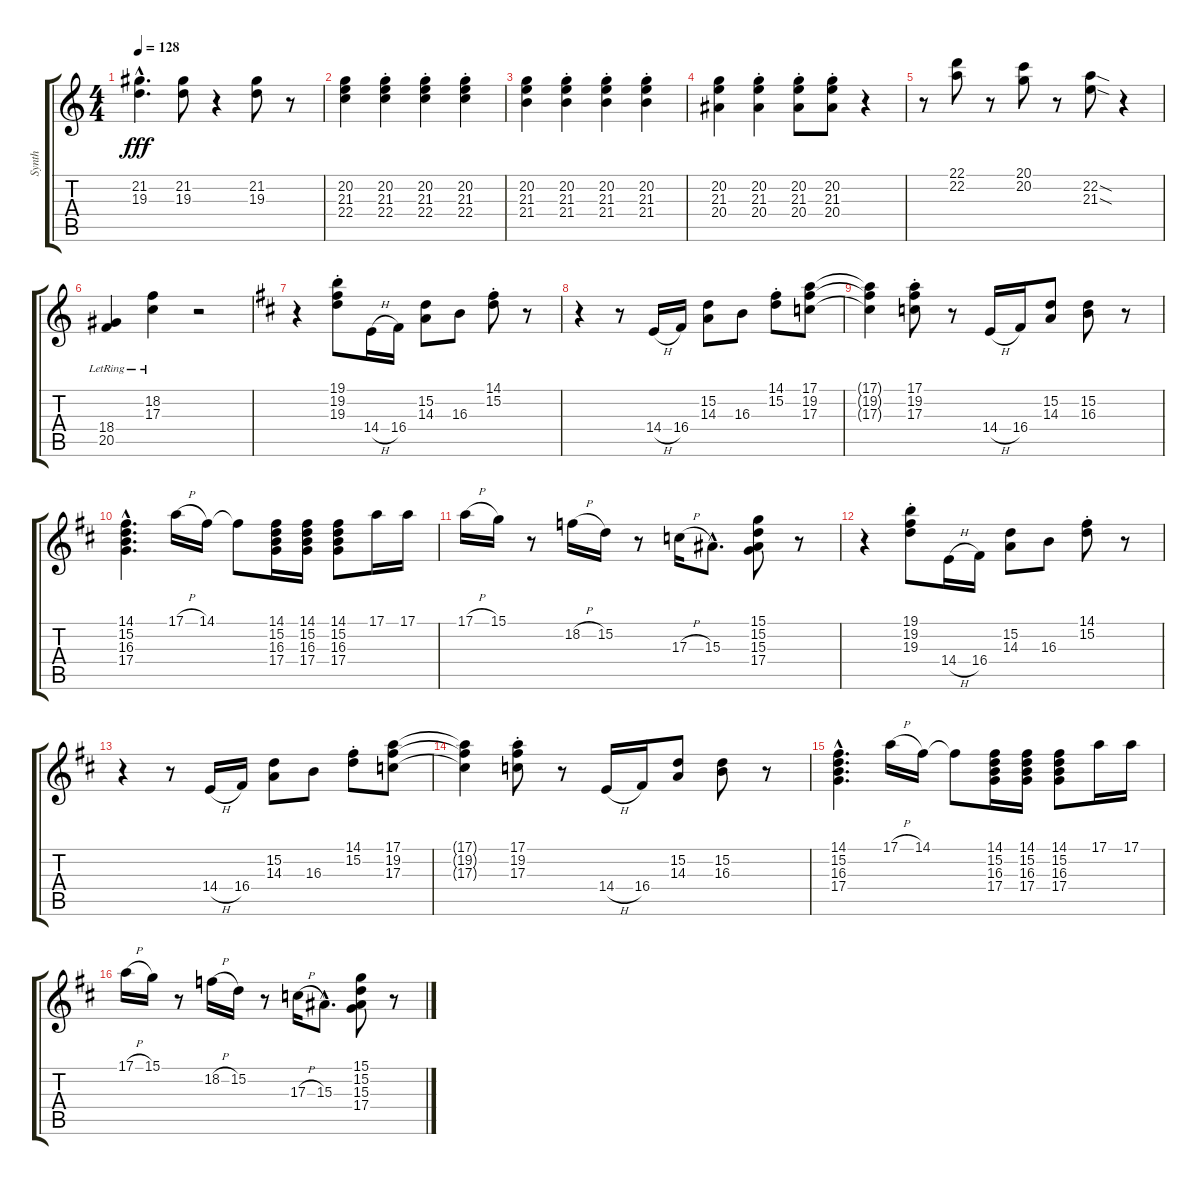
\track ("Synth" "Synth") {instrument electricpiano1}
\staff {score tabs}
\tuning (E4 B3 G3 D3 A2 E2) {hide}
\ts (4 4)
\tempo 128
\clef g2
\ks c
(21.2{hac t} 19.3{hac t}).4{d dy fff} (21.2 19.3).8 r.4 (21.2 19.3).8 r.8 |
(20.2 21.3 22.4).4 (20.2{st} 21.3{st} 22.4{st}).4 (20.2{st} 21.3{st} 22.4{st}).4 (20.2{st} 21.3{st} 22.4{st}).4 |
(20.2 21.3 21.4).4 (20.2{st} 21.3{st} 21.4{st}).4 (20.2{st} 21.3{st} 21.4{st}).4 (20.2{st} 21.3{st} 21.4{st}).4 |
(20.2 21.3 20.4).4 (20.2{st} 21.3{st} 20.4{st}).4 (20.2{st} 21.3{st} 20.4{st}).8 (20.2{st} 21.3{st} 20.4{st}).8 r.4 |
r.8 (22.1 22.2).8 r.8 (20.1 20.2).8 r.8 (22.2{sod} 21.3{sod}).8 r.4 |
(18.4{lr} 20.5{lr}).4 (18.2{lr} 17.3{lr}).4 r.2 |
\ks d
r.4 (19.1{st} 19.2{st} 19.3{st}).8{volume 15 balance 8} 14.4{h}.16 16.4.16 (15.2 14.3).8 16.3.8 (14.1{st} 15.2{st}).8 r.8 |
r.4 r.8 14.4{h}.16 16.4.16 (15.2 14.3).8 16.3.8 (14.1{st} 15.2{st}).8 (17.1 19.2 17.3).8 |
(17.1{t} 19.2{t} 17.3{t}).4 (17.1{st} 19.2{st} 17.3{st}).8 r.8 14.4{h}.16 16.4.16 (15.2 14.3).8 (15.2 16.3).8 r.8 |
(14.1{hac} 15.2{hac} 16.3{hac} 17.4{hac}).4{d} 17.1{h}.16 14.1.16 14.1{t}.8 (14.1 15.2 16.3 17.4).16 (14.1 15.2 16.3 17.4).16 (14.1 15.2 16.3 17.4).8 17.1.16 17.1.16 |
17.1{h}.16 15.1.16 r.8 18.2{h}.16 15.2.16 r.8 17.3{h}.16 15.3{hac}.8{d} (15.1 15.2 15.3 17.4).8 r.8 |
r.4 (19.1{st} 19.2{st} 19.3{st}).8 14.4{h}.16 16.4.16 (15.2 14.3).8 16.3.8 (14.1{st} 15.2{st}).8 r.8 |
r.4 r.8 14.4{h}.16 16.4.16 (15.2 14.3).8 16.3.8 (14.1{st} 15.2{st}).8 (17.1 19.2 17.3).8 |
(17.1{t} 19.2{t} 17.3{t}).4 (17.1{st} 19.2{st} 17.3{st}).8 r.8 14.4{h}.16 16.4.16 (15.2 14.3).8 (15.2 16.3).8 r.8 |
(14.1{hac} 15.2{hac} 16.3{hac} 17.4{hac}).4{d} 17.1{h}.16 14.1.16 14.1{t}.8 (14.1 15.2 16.3 17.4).16 (14.1 15.2 16.3 17.4).16 (14.1 15.2 16.3 17.4).8 17.1.16 17.1.16 |
17.1{h}.16 15.1.16 r.8 18.2{h}.16 15.2.16 r.8 17.3{h}.16 15.3{hac}.8{d} (15.1 15.2 15.3 17.4).8 r.8
